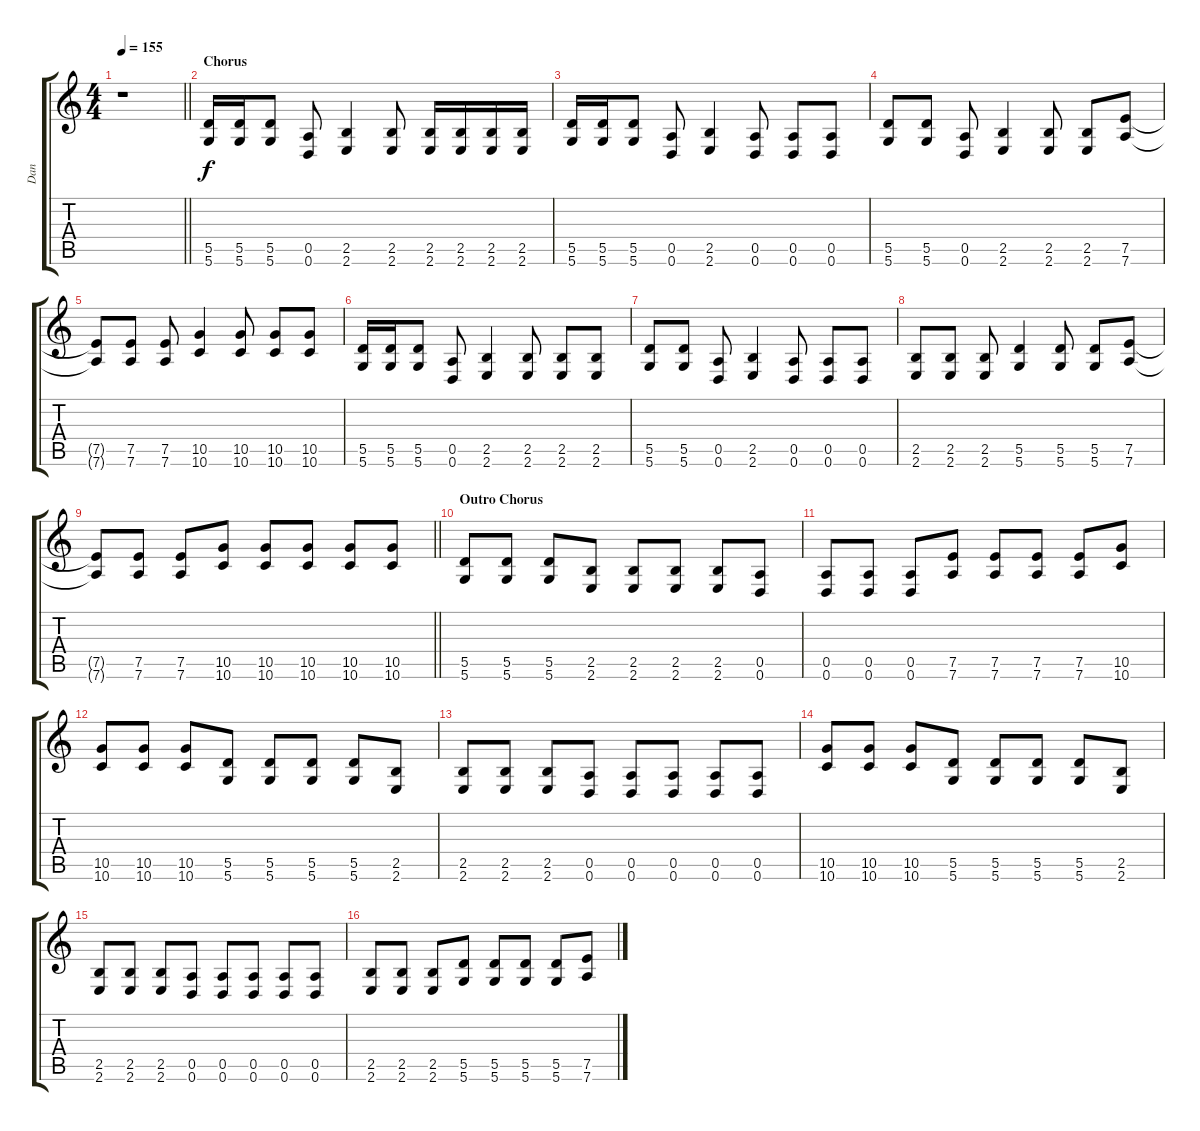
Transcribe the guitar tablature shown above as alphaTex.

\track ("Dan" "Dan") {instrument overdrivenguitar}
\staff {score tabs}
\tuning (E4 B3 G3 D3 A2 D2) {hide}
\ts (4 4)
\tempo 155
\clef g2
\barLineRight lightlight
\ks c
r.1{dy f} |
\section ("" "Chorus")
(5.5 5.6).16 (5.5 5.6).16 (5.5 5.6).8 (0.5 0.6).8 (2.5 2.6).4 (2.5 2.6).8 (2.5 2.6).16 (2.5 2.6).16 (2.5 2.6).16 (2.5 2.6).16 |
(5.5 5.6).16 (5.5 5.6).16 (5.5 5.6).8 (0.5 0.6).8 (2.5 2.6).4 (0.5 0.6).8 (0.5 0.6).8 (0.5 0.6).8 |
(5.5 5.6).8 (5.5 5.6).8 (0.5 0.6).8 (2.5 2.6).4 (2.5 2.6).8 (2.5 2.6).8 (7.5 7.6).8 |
(7.5{t} 7.6{t}).8 (7.5 7.6).8 (7.5 7.6).8 (10.5 10.6).4 (10.5 10.6).8 (10.5 10.6).8 (10.5 10.6).8 |
(5.5 5.6).16 (5.5 5.6).16 (5.5 5.6).8 (0.5 0.6).8 (2.5 2.6).4 (2.5 2.6).8 (2.5 2.6).8 (2.5 2.6).8 |
(5.5 5.6).8 (5.5 5.6).8 (0.5 0.6).8 (2.5 2.6).4 (0.5 0.6).8 (0.5 0.6).8 (0.5 0.6).8 |
(2.5 2.6).8 (2.5 2.6).8 (2.5 2.6).8 (5.5 5.6).4 (5.5 5.6).8 (5.5 5.6).8 (7.5 7.6).8 |
\barLineRight lightlight
(7.5{t} 7.6{t}).8 (7.5 7.6).8 (7.5 7.6).8 (10.5 10.6).8 (10.5 10.6).8 (10.5 10.6).8 (10.5 10.6).8 (10.5 10.6).8 |
\section ("" "Outro Chorus")
(5.5 5.6).8 (5.5 5.6).8 (5.5 5.6).8 (2.5 2.6).8 (2.5 2.6).8 (2.5 2.6).8 (2.5 2.6).8 (0.5 0.6).8 |
(0.5 0.6).8 (0.5 0.6).8 (0.5 0.6).8 (7.5 7.6).8 (7.5 7.6).8 (7.5 7.6).8 (7.5 7.6).8 (10.5 10.6).8 |
(10.5 10.6).8 (10.5 10.6).8 (10.5 10.6).8 (5.5 5.6).8 (5.5 5.6).8 (5.5 5.6).8 (5.5 5.6).8 (2.5 2.6).8 |
(2.5 2.6).8 (2.5 2.6).8 (2.5 2.6).8 (0.5 0.6).8 (0.5 0.6).8 (0.5 0.6).8 (0.5 0.6).8 (0.5 0.6).8 |
(10.5 10.6).8 (10.5 10.6).8 (10.5 10.6).8 (5.5 5.6).8 (5.5 5.6).8 (5.5 5.6).8 (5.5 5.6).8 (2.5 2.6).8 |
(2.5 2.6).8 (2.5 2.6).8 (2.5 2.6).8 (0.5 0.6).8 (0.5 0.6).8 (0.5 0.6).8 (0.5 0.6).8 (0.5 0.6).8 |
(2.5 2.6).8 (2.5 2.6).8 (2.5 2.6).8 (5.5 5.6).8 (5.5 5.6).8 (5.5 5.6).8 (5.5 5.6).8 (7.5 7.6).8
